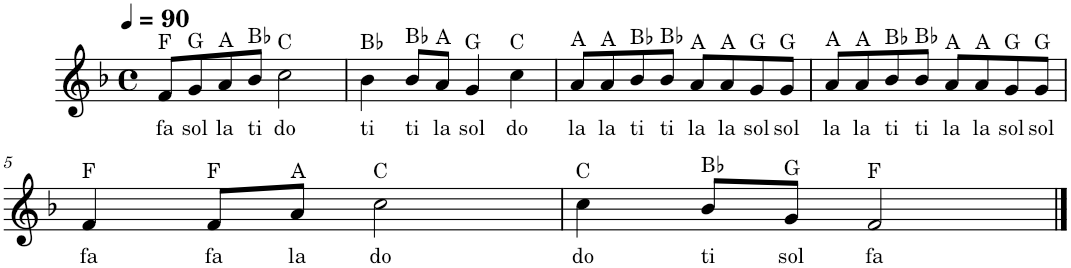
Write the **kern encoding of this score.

**kern	**text
*part1	*part1
*staff1	*staff1
*I"Piano	*
*I'Pno.	*
*clefG2	*
*k[b-]	*
*M4/4	*
*met(c)	*
*MM90	*
=1	=1
!LO:TX:a:t=F	!
!	!LO:LY:b
8f/L	fa
!LO:TX:a:t=G	!
!	!LO:LY:b
8g/	sol
!LO:TX:a:t=A	!
!	!LO:LY:b
8a/	la
!LO:TX:a:t=B♭	!
!	!LO:LY:b
8b-/J	ti
!LO:TX:a:t=C	!
!	!LO:LY:b
2cc\	do
=2	=2
!LO:TX:a:t=B♭	!
!	!LO:LY:b
4b-\	ti
!LO:TX:a:t=B♭	!
!	!LO:LY:b
8b-/L	ti
!LO:TX:a:t=A	!
!	!LO:LY:b
8a/J	la
!LO:TX:a:t=G	!
!	!LO:LY:b
4g/	sol
!LO:TX:a:t=C	!
!	!LO:LY:b
4cc\	do
=3	=3
!LO:TX:a:t=A	!
!	!LO:LY:b
8a/L	la
!LO:TX:a:t=A	!
!	!LO:LY:b
8a/	la
!LO:TX:a:t=B♭	!
!	!LO:LY:b
8b-/	ti
!LO:TX:a:t=B♭	!
!	!LO:LY:b
8b-/J	ti
!LO:TX:a:t=A	!
!	!LO:LY:b
8a/L	la
!LO:TX:a:t=A	!
!	!LO:LY:b
8a/	la
!LO:TX:a:t=G	!
!	!LO:LY:b
8g/	sol
!LO:TX:a:t=G	!
!	!LO:LY:b
8g/J	sol
=4	=4
!LO:TX:a:t=A	!
!	!LO:LY:b
8a/L	la
!LO:TX:a:t=A	!
!	!LO:LY:b
8a/	la
!LO:TX:a:t=B♭	!
!	!LO:LY:b
8b-/	ti
!LO:TX:a:t=B♭	!
!	!LO:LY:b
8b-/J	ti
!LO:TX:a:t=A	!
!	!LO:LY:b
8a/L	la
!LO:TX:a:t=A	!
!	!LO:LY:b
8a/	la
!LO:TX:a:t=G	!
!	!LO:LY:b
8g/	sol
!LO:TX:a:t=G	!
!	!LO:LY:b
8g/J	sol
!!LO:LB:g=z
=5	=5
!LO:TX:a:t=F	!
!	!LO:LY:b
4f/	fa
!LO:TX:a:t=F	!
!	!LO:LY:b
8f/L	fa
!LO:TX:a:t=A	!
!	!LO:LY:b
8a/J	la
!LO:TX:a:t=C	!
!	!LO:LY:b
2cc\	do
=6	=6
!LO:TX:a:t=C	!
!	!LO:LY:b
4cc\	do
!LO:TX:a:t=B♭	!
!	!LO:LY:b
8b-/L	ti
!LO:TX:a:t=G	!
!	!LO:LY:b
8g/J	sol
!LO:TX:a:t=F	!
!	!LO:LY:b
2f/	fa
==	==
*-	*-
